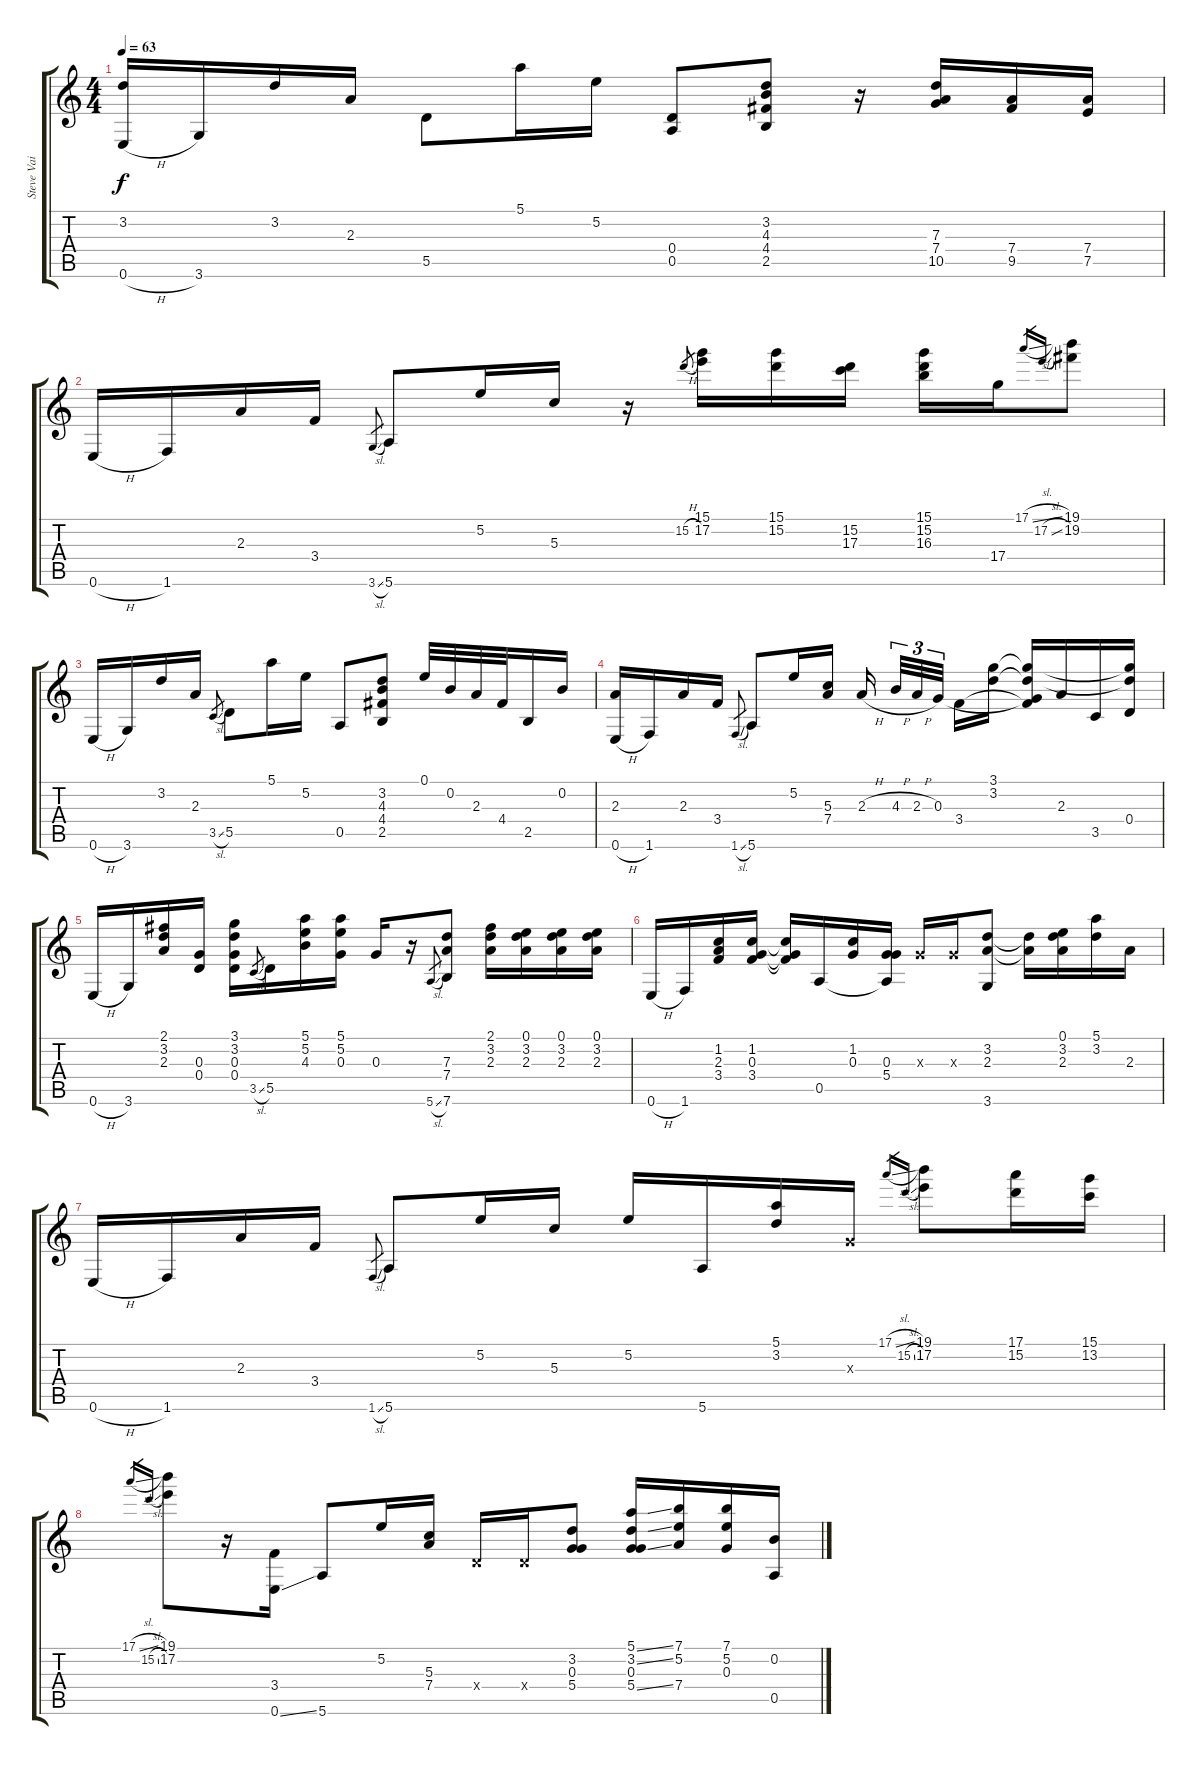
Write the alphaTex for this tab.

\track ("Steve Vai" "Steve Vai") {instrument electricguitarclean}
\staff {score tabs}
\tuning (E4 B3 G3 D3 A2 E2) {hide}
\ts (4 4)
\tempo 63
\clef g2
\ks c
(3.2 0.6{h}).16{dy f} 3.6.16 3.2.16 2.3.16 5.5.8 5.1.16 5.2.16 (0.4 0.5).8 (3.2 4.3 4.4 2.5).8 r.16 (7.3 7.4 10.5).16 (7.4 9.5).16 (7.4 7.5).16 |
0.6{h}.16 1.6.16 2.3.16 3.4.16 3.6{sl}.8{gr} 5.6.8 5.2.16 5.3.16 r.16 15.2{h}.8{gr} (15.1 17.2).16 (15.1 15.2).16 (15.2 17.3).16 (15.1 15.2 16.3).16 17.4.16 17.1{sl}.16{gr} 17.2{sl}.16{gr} (19.1 19.2).8 |
0.6{h}.16 3.6.16 3.2.16 2.3.16 3.5{sl}.8{gr} 5.5.8 5.1.16 5.2.16 0.5.8 (3.2 4.3 4.4 2.5).8 0.1.32 0.2.32 2.3.32 4.4.32 2.5.16 0.2.16 |
(2.3 0.6{h}).16 1.6.16 2.3.16 3.4.16 1.6{sl}.8{gr} 5.6.8 5.2.16 (5.3 7.4).16 2.3{h}.16 4.3{h}.32{tu (3 2)} 2.3{h}.32{tu (3 2)} 0.3.32{tu (3 2)} 3.4.16 (3.1 3.2).16 (3.1{t} 3.2{t} 0.3{t} 3.4{t}).16 2.3.16 3.5.16 (3.1{t} 3.2{t} 0.4).16 |
0.6{h}.16 3.6.16 (2.1 3.2 2.3).16 (0.3 0.4).16 (3.1 3.2 0.3 0.4).16 3.5{sl}.8{gr} 5.5.16 (5.1 5.2 4.3).16 (5.1 5.2 0.3).16 0.3.16 r.16 5.6{sl}.8{gr} (7.3 7.4 7.6).8 (2.1 3.2 2.3).16 (0.1 3.2 2.3).16 (0.1 3.2 2.3).16 (0.1 3.2 2.3).16 |
0.6{h}.16 1.6.16 (1.2 2.3 3.4).16 (1.2 0.3 3.4).16 (1.2{t} 0.3{t} 3.4{t}).16 0.5.16 (1.2 0.3).16 (0.3 5.4 0.5{t}).16 0.3{x}.16 0.3{x}.16 (3.2 2.3 3.6).8 (3.2{t} 2.3{t}).16 (0.1 3.2 2.3).16 (5.1 3.2).16 2.3.16 |
0.6{h}.16 1.6.16 2.3.16 3.4.16 1.6{sl}.8{gr} 5.6.8 5.2.16 5.3.16 5.2.16 5.6.16 (5.1 3.2).16 0.3{x}.16 17.1{sl}.16{gr} 15.2{sl}.16{gr} (19.1 17.2).8 (17.1 15.2).16 (15.1 13.2).16 |
17.1{sl}.16{gr} 15.2{sl}.16{gr} (19.1 17.2).8 r.16 (3.4 0.6{ss}).16 5.6.8 5.2.16 (5.3 7.4).16 0.4{x}.16 0.4{x}.16 (3.2 0.3 5.4).8 (5.1{ss} 3.2{ss} 0.3 5.4{ss}).16 (7.1 5.2 7.4).16 (7.1 5.2 0.3).16 (0.2 0.5).16
